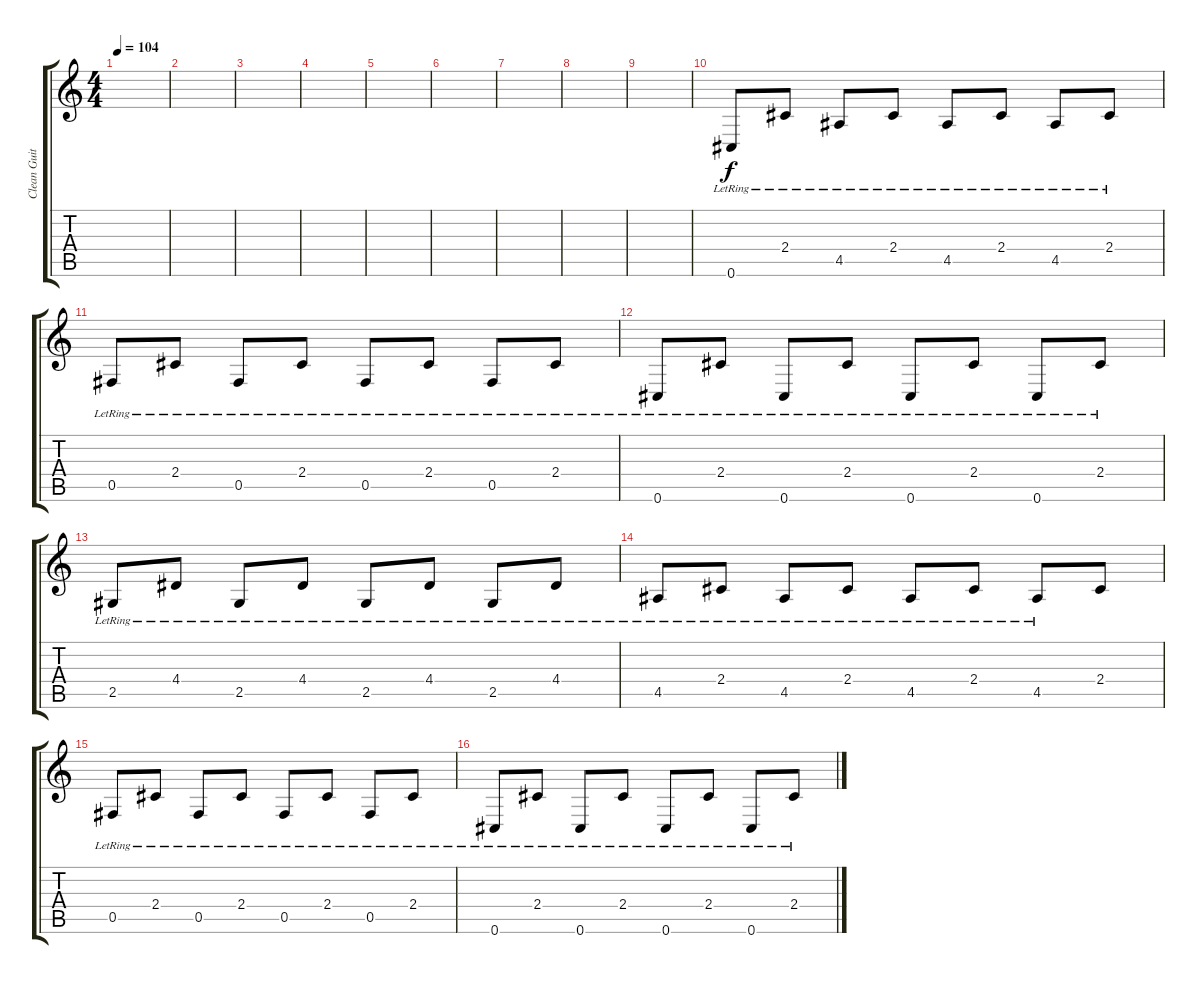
\track ("Clean Guitar" "Clean Guit") {instrument electricguitarclean}
\staff {score tabs}
\tuning (Db4 Ab3 E3 B2 Gb2 Db2) {hide}
\ts (4 4)
\tempo 104
\clef g2
\ks c
|
|
|
|
|
|
|
|
|
0.6{lr}.8 2.4{lr}.8 4.5{lr}.8 2.4{lr}.8 4.5{lr}.8 2.4{lr}.8 4.5{lr}.8 2.4{lr}.8 |
0.5{lr}.8 2.4{lr}.8 0.5{lr}.8 2.4{lr}.8 0.5{lr}.8 2.4{lr}.8 0.5{lr}.8 2.4{lr}.8 |
0.6{lr}.8 2.4{lr}.8 0.6{lr}.8 2.4{lr}.8 0.6{lr}.8 2.4{lr}.8 0.6{lr}.8 2.4{lr}.8 |
2.5{lr}.8 4.4{lr}.8 2.5{lr}.8 4.4{lr}.8 2.5{lr}.8 4.4{lr}.8 2.5{lr}.8 4.4{lr}.8 |
4.5{lr}.8 2.4{lr}.8 4.5{lr}.8 2.4{lr}.8 4.5{lr}.8 2.4{lr}.8 4.5{lr}.8 2.4.8 |
0.5{lr}.8 2.4{lr}.8 0.5{lr}.8 2.4{lr}.8 0.5{lr}.8 2.4{lr}.8 0.5{lr}.8 2.4{lr}.8 |
0.6{lr}.8 2.4{lr}.8 0.6{lr}.8 2.4{lr}.8 0.6{lr}.8 2.4{lr}.8 0.6{lr}.8 2.4{lr}.8
